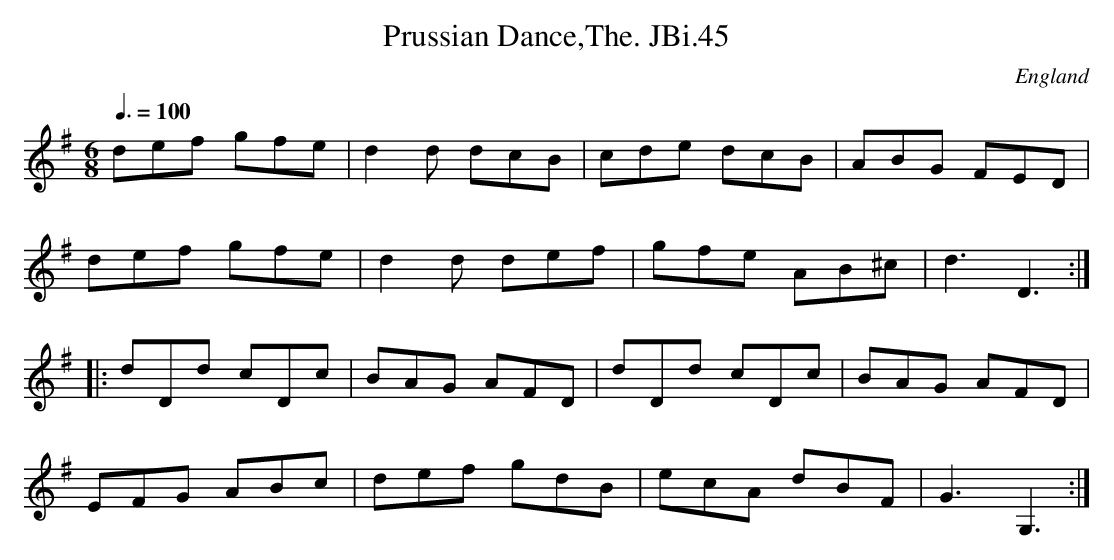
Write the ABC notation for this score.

X:1
T:Prussian Dance,The. JBi.45
L:1/8
M:6/8
O:England
Q:3/8=100
K:G
def gfe|d2d dcB|cde dcB|ABG FED|!
def gfe|d2d def|gfe AB^c|d3D3:|!
|:dDd cDc|BAG AFD|dDd cDc|BAG AFD|!
EFG ABc|def gdB|ecA dBF|G3G,3:|
